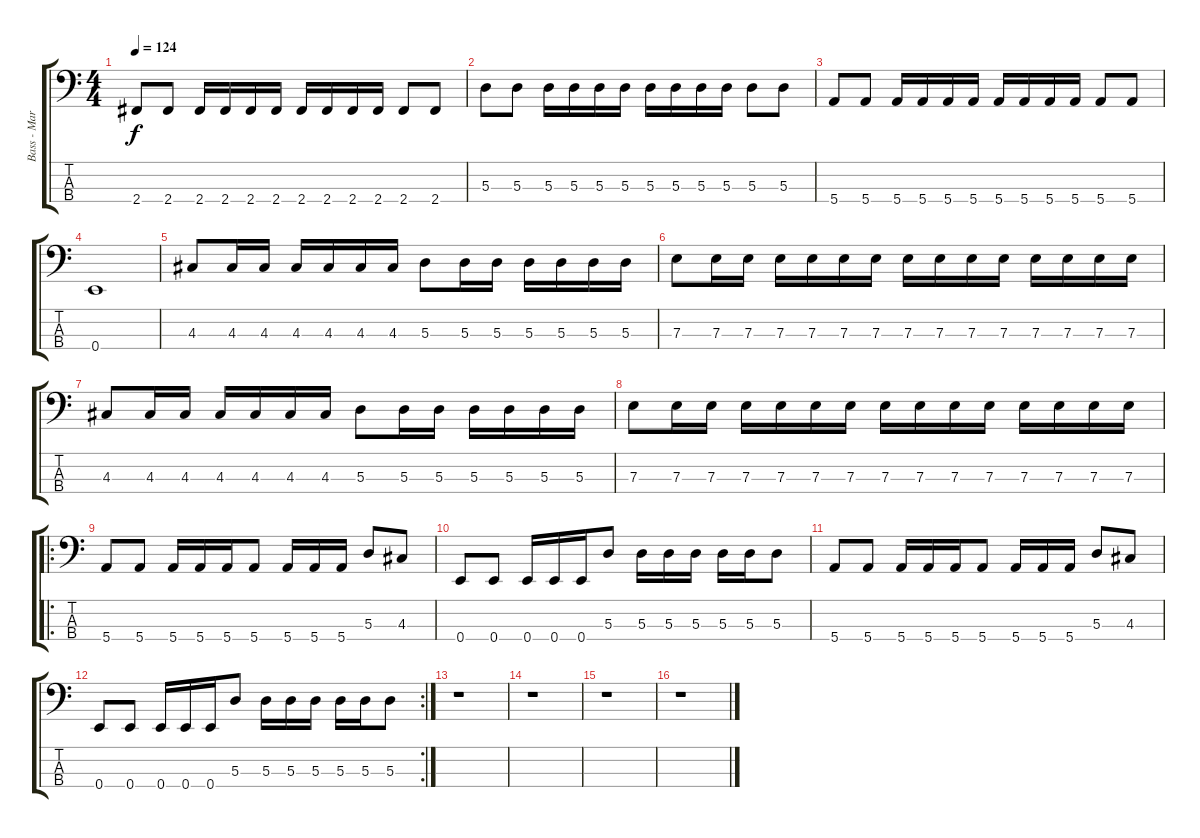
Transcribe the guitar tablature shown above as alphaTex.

\track ("Bass - Mark Alan Hoppus" "Bass - Mar") {instrument electricbassfinger}
\staff {score tabs}
\tuning (G2 D2 A1 E1) {hide}
\ts (4 4)
\tempo 124
\clef f4
\ks c
2.4.8{dy f} 2.4.8 2.4.16 2.4.16 2.4.16 2.4.16 2.4.16 2.4.16 2.4.16 2.4.16 2.4.8 2.4.8 |
5.3.8 5.3.8 5.3.16 5.3.16 5.3.16 5.3.16 5.3.16 5.3.16 5.3.16 5.3.16 5.3.8 5.3.8 |
5.4.8 5.4.8 5.4.16 5.4.16 5.4.16 5.4.16 5.4.16 5.4.16 5.4.16 5.4.16 5.4.8 5.4.8 |
0.4.1 |
4.3.8 4.3.16 4.3.16 4.3.16 4.3.16 4.3.16 4.3.16 5.3.8 5.3.16 5.3.16 5.3.16 5.3.16 5.3.16 5.3.16 |
7.3.8 7.3.16 7.3.16 7.3.16 7.3.16 7.3.16 7.3.16 7.3.16 7.3.16 7.3.16 7.3.16 7.3.16 7.3.16 7.3.16 7.3.16 |
4.3.8 4.3.16 4.3.16 4.3.16 4.3.16 4.3.16 4.3.16 5.3.8 5.3.16 5.3.16 5.3.16 5.3.16 5.3.16 5.3.16 |
7.3.8 7.3.16 7.3.16 7.3.16 7.3.16 7.3.16 7.3.16 7.3.16 7.3.16 7.3.16 7.3.16 7.3.16 7.3.16 7.3.16 7.3.16 |
\ro
5.4.8 5.4.8 5.4.16 5.4.16 5.4.16 5.4.8 5.4.16 5.4.16 5.4.16 5.3.8 4.3.8 |
0.4.8 0.4.8 0.4.16 0.4.16 0.4.16 5.3.8 5.3.16 5.3.16 5.3.16 5.3.16 5.3.16 5.3.8 |
5.4.8 5.4.8 5.4.16 5.4.16 5.4.16 5.4.8 5.4.16 5.4.16 5.4.16 5.3.8 4.3.8 |
\rc 2
0.4.8 0.4.8 0.4.16 0.4.16 0.4.16 5.3.8 5.3.16 5.3.16 5.3.16 5.3.16 5.3.16 5.3.8 |
r.1 |
r.1 |
r.1 |
r.1
